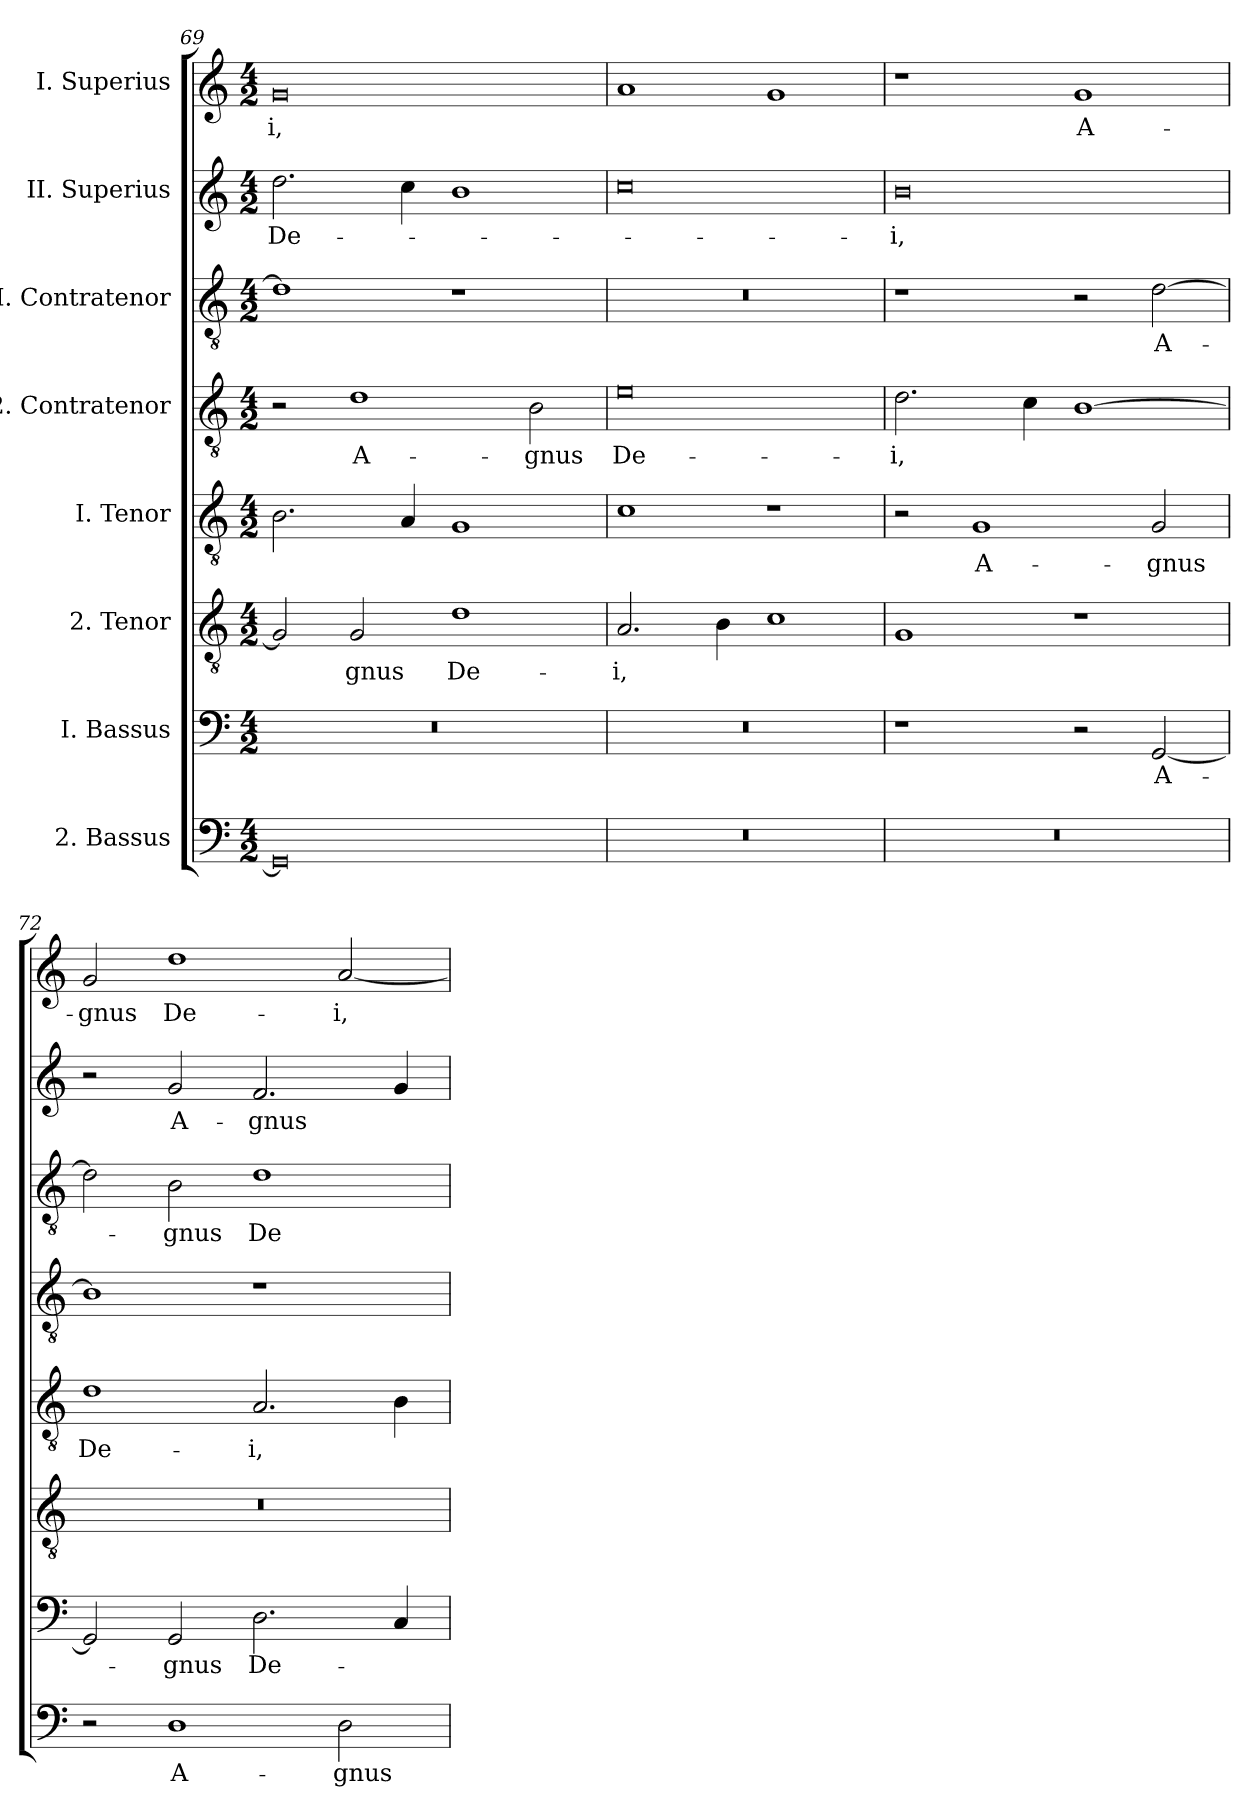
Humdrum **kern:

**kern	**text	**kern	**text	**kern	**text	**kern	**text	**kern	**text	**kern	**text	**kern	**text	**kern	**text
*part8	*part8	*part7	*part7	*part6	*part6	*part5	*part5	*part4	*part4	*part3	*part3	*part2	*part2	*part1	*part1
*staff8	*staff8	*staff7	*staff7	*staff6	*staff6	*staff5	*staff5	*staff4	*staff4	*staff3	*staff3	*staff2	*staff2	*staff1	*staff1
*I"2. Bassus	*	*I"I. Bassus	*	*I"2. Tenor	*	*I"I. Tenor	*	*I"2. Contratenor	*	*I"I. Contratenor	*	*I"II. Superius	*	*I"I. Superius	*
*clefF4	*	*clefF4	*	*clefGv2	*	*clefGv2	*	*clefGv2	*	*clefGv2	*	*clefG2	*	*clefG2	*
*k[]	*	*k[]	*	*k[]	*	*k[]	*	*k[]	*	*k[]	*	*k[]	*	*k[]	*
*M4/2	*	*M4/2	*	*M4/2	*	*M4/2	*	*M4/2	*	*M4/2	*	*M4/2	*	*M4/2	*
=69	=69	=69	=69	=69	=69	=69	=69	=69	=69	=69	=69	=69	=69	=69	=69
0GG/]	.	0r	.	2G/]	.	2.B\	.	2r	.	1d\]	.	2.dd\	De-	0g/	-i,
.	.	.	.	2G/	-gnus	.	.	1d\	A-	.	.	.	.	.	.
.	.	.	.	.	.	4A/	.	.	.	.	.	4cc\	.	.	.
.	.	.	.	1d\	De-	1G/	.	.	.	1r	.	1b\	.	.	.
.	.	.	.	.	.	.	.	2B\	-gnus	.	.	.	.	.	.
=70	=70	=70	=70	=70	=70	=70	=70	=70	=70	=70	=70	=70	=70	=70	=70
0r	.	0r	.	2.A/	-i,	1c\	.	0e\	De-	0r	.	0cc\	.	1a/	.
.	.	.	.	4B\	.	.	.	.	.	.	.	.	.	.	.
.	.	.	.	1c\	.	1r	.	.	.	.	.	.	.	1g/	.
=71	=71	=71	=71	=71	=71	=71	=71	=71	=71	=71	=71	=71	=71	=71	=71
0r	.	1r	.	1G/	.	2r	.	2.d\	-i,	1r	.	0b\	-i,	1r	.
.	.	.	.	.	.	1G/	A-	.	.	.	.	.	.	.	.
.	.	.	.	.	.	.	.	4c\	.	.	.	.	.	.	.
.	.	2r	.	1r	.	.	.	[1B\	.	2r	.	.	.	1g/	A-
.	.	[2GG/	A-	.	.	2G/	-gnus	.	.	[2d\	A-	.	.	.	.
=72	=72	=72	=72	=72	=72	=72	=72	=72	=72	=72	=72	=72	=72	=72	=72
2r	.	2GG/]	.	0r	.	1d\	De-	1B\]	.	2d\]	.	2r	.	2g/	-gnus
1D\	A-	2GG/	-gnus	.	.	.	.	.	.	2B\	-gnus	2g/	A-	1dd\	De-
.	.	2.D\	De-	.	.	2.A/	-i,	1r	.	1d\	De-	2.f/	-gnus	.	.
2D\	-gnus	.	.	.	.	.	.	.	.	.	.	.	.	[2a/	-i,
.	.	4C/	.	.	.	4B\	.	.	.	.	.	4g/	.	.	.
=	=	=	=	=	=	=	=	=	=	=	=	=	=	=	=
*-	*-	*-	*-	*-	*-	*-	*-	*-	*-	*-	*-	*-	*-	*-	*-
